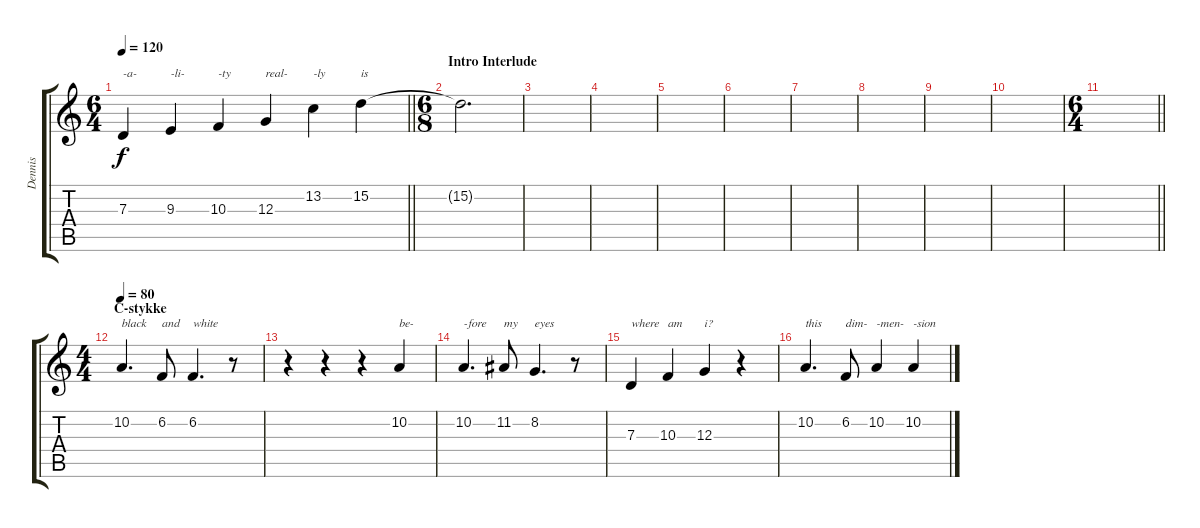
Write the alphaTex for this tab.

\track ("Dennis" "Dennis") {solo instrument tenorsax}
\staff {score tabs}
\tuning (E4 B3 G3 D3 A2 E2) {hide}
\ts (6 4)
\tempo 120
\clef g2
\barLineRight lightlight
\ks c
7.3.4{txt "-a-" dy f} 9.3.4{txt "-li-"} 10.3.4{txt "-ty"} 12.3.4{txt "real-"} 13.2.4{txt "-ly"} 15.2.4{txt "is"} |
\ts (6 8)
\section ("" "Intro Interlude")
15.2{t}.2{d} |
|
|
|
|
|
|
|
|
\ts (6 4)
\barLineRight lightlight
|
\ts (4 4)
\section ("" "C-stykke")
\tempo 80
10.2.4{d txt "black"} 6.2.8{txt "and"} 6.2.4{d txt "white"} r.8 |
r.4 r.4 r.4 10.2.4{txt "be-"} |
10.2.4{d txt "-fore"} 11.2.8{txt "my"} 8.2.4{d txt "eyes"} r.8 |
7.3.4{txt "where"} 10.3.4{txt "am"} 12.3.4{txt "i?"} r.4 |
10.2.4{d txt "this"} 6.2.8{txt "dim-"} 10.2.4{txt "-men-"} 10.2.4{txt "-sion"}
